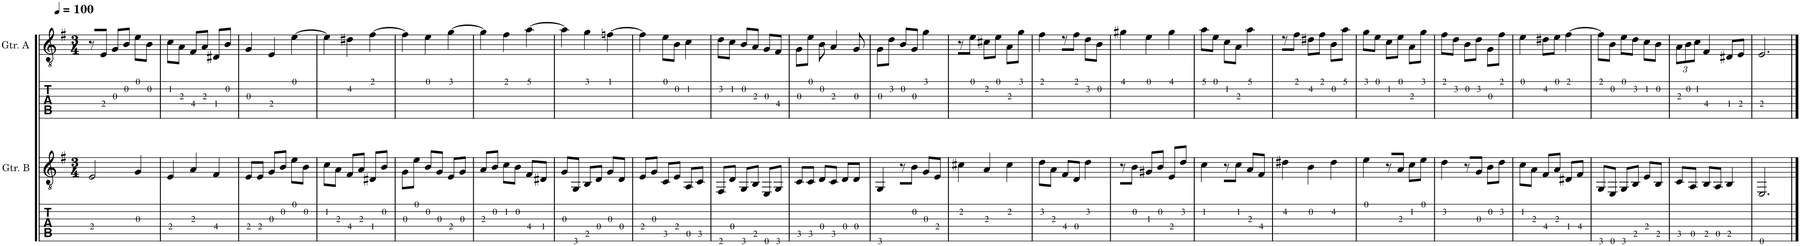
**kern	**kern	**kern	**kern
*part4	*part3	*part2	*part1
*staff4	*staff3	*staff2	*staff1
*I"Gtr B tab	*I"Gtr. B	*I"Gtr A tab	*I"Gtr. A
*	*I'B	*	*I'A
*stria6	*	*stria6	*
*	*clefGv2	*	*clefGv2
*k[f#]	*k[f#]	*k[f#]	*k[f#]
*M3/4	*M3/4	*M3/4	*M3/4
*MM100	*MM100	*MM100	*MM100
=1	=1	=1	=1
2E	2E/	8r	8r
.	.	8E	8E/J
.	.	8GL	8G/L
.	.	8BJ	8B/J
4G	4G/	8eL	8e\L
.	.	8BJ	8B\J
=2	=2	=2	=2
4E	4E/	8cL	8c\L
.	.	8AJ	8A\J
4A	4A/	8F#L	8F#/L
.	.	8AJ	8A/J
4F#	4F#/	8D#XL	8D#X/L
.	.	8BJ	8B/J
=3	=3	=3	=3
8EL	8E/L	4G	4G/
8EJ	8E/J	.	.
8GL	8G/L	4E	4E/
8BJ	8B/J	.	.
8eL	8e\L	4e	[4e\
8BJ	8B\J	.	.
=4	=4	=4	=4
8cL	8c\L	4r	4e\]
8AJ	8A\J	.	.
8F#L	8F#/L	4d#X	4d#X\
8AJ	8A/J	.	.
8D#XL	8D#X/L	4f#	[4f#\
8BJ	8B/J	.	.
=5	=5	=5	=5
8GL	8G\L	4r	4f#\]
8eJ	8e\J	.	.
8BL	8B/L	4e	4e\
8GJ	8G/J	.	.
8EL	8E/L	4g	[4g\
8GJ	8G/J	.	.
=6	=6	=6	=6
8AL	8A/L	4r	4g\]
8BJ	8B/J	.	.
8cL	8c\L	4f#	4f#\
8BJ	8B\J	.	.
8F#L	8F#/L	4a	[4a\
8D#XJ	8D#X/J	.	.
=7	=7	=7	=7
8GL	8G/L	4r	4a\]
8GGJ	8GG/J	.	.
8BBL	8BB/L	4g	4g\
8DJ	8D/J	.	.
8GL	8G/L	4fn	[4fn\
8DJ	8D/J	.	.
=8	=8	=8	=8
8EL	8E/L	4r	4f\]
8GJ	8G/J	.	.
8CL	8C/L	8eL	8e\L
8EJ	8E/J	8BJ	8B\J
8AAL	8AA/L	4c	4c\
8CJ	8C/J	.	.
=9	=9	=9	=9
8FF#L	8FF#/L	8dL	8d\L
8DJ	8D/J	8cJ	8c\J
8GGL	8GG/L	8BL	8B/L
8BBJ	8BB/J	8AJ	8A/J
8EEL	8EE/L	8GL	8G/L
8GGJ	8GG/J	8F#J	8F#/J
=10	=10	=10	=10
8CL	8C/L	8GL	8G\L
8CJ	8C/J	8eJ	8e\J
8DL	8D/L	8B	8B\
8CJ	8C/J	4A	4A/
8DL	8D/L	.	.
8DJ	8D/J	8G	8G/
=11	=11	=11	=11
4GG	4GG/	8GL	8G\L
.	.	8dJ	8d\J
8r	8r	8BL	8B/L
8B	8B\J	8GJ	8G/J
8GL	8G/L	4g	4g\
8EJ	8E/J	.	.
=12	=12	=12	=12
4c#X	4c#X\	8r	8r
.	.	8e	8e\J
4A	4A/	8c#XL	8c#X\L
.	.	8eJ	8e\J
4c#	4c#\	8AL	8A\L
.	.	8gJ	8g\J
=13	=13	=13	=13
8dL	8d\L	4f#	4f#\
8AJ	8A\J	.	.
8F#L	8F#/L	8r	8r
8DJ	8D/J	8f#	8f#\J
4d	4d\	8dL	8d\L
.	.	8BJ	8B\J
=14	=14	=14	=14
8r	8r	4g#X	4g#X\
8B	8B\J	.	.
8G#XL	8G#X/L	4e	4e\
8BJ	8B/J	.	.
8EL	8E/L	4g#	4g#\
8dJ	8d/J	.	.
=15	=15	=15	=15
4c	4c\	8aL	8a\L
.	.	8eJ	8e\J
8r	8r	8cL	8c\L
8c	8c\J	8AJ	8A\J
8AL	8A/L	4a	4a\
8F#J	8F#/J	.	.
=16	=16	=16	=16
4d#X	4d#X\	8r	8r
.	.	8f#	8f#\J
4B	4B\	8d#XL	8d#X\L
.	.	8f#J	8f#\J
4d#	4d#\	8BL	8B\L
.	.	8aJ	8a\J
=17	=17	=17	=17
4e	4e\	8gL	8g\L
.	.	8eJ	8e\J
8r	8r	8cL	8c\L
8A	8A/J	8eJ	8e\J
8cL	8c\L	8AL	8A\L
8eJ	8e\J	8gJ	8g\J
=18	=18	=18	=18
4d	4d\	8f#L	8f#\L
.	.	8dJ	8d\J
8r	8r	8BL	8B\L
8G	8G/J	8dJ	8d\J
8BL	8B\L	8GL	8G\L
8dJ	8d\J	8f#J	8f#\J
=19	=19	=19	=19
8cL	8c\L	4e	4e\
8AJ	8A\J	.	.
8F#L	8F#/L	8d#XL	8d#X\L
8AJ	8A/J	8eJ	8e\J
8D#XL	8D#X/L	4f#	[4f#\
8F#J	8F#/J	.	.
=20	=20	=20	=20
8GGL	8GG/L	8f#L	8f#\L]
8EEJ	8EE/J	8BJ	8B\J
8GGL	8GG/L	8eL	8e\L
8BBJ	8BB/J	8dJ	8d\J
8EL	8E/L	8cL	8c\L
8BBJ	8BB/J	8BJ	8B\J
=21	=21	=21	=21
*	*	*Xbrackettup	*Xbrackettup
8CL	8C/L	12AL	12A\L
.	.	12B	12B\
8AAJ	8AA/J	.	.
.	.	12cJ	12c\J
8BBL	8BB/L	4F#	4F#/
8AAJ	8AA/J	.	.
4BB	4BB/	8D#XL	8D#X/L
.	.	8EJ	8E/J
=22	=22	=22	=22
2.EE	2.EE/	2.E	2.E/
==	==	==	==
*-	*-	*-	*-
